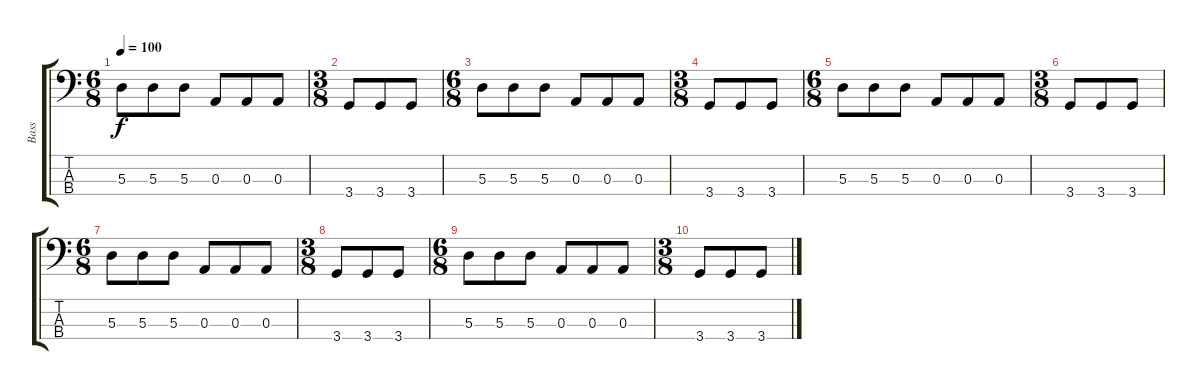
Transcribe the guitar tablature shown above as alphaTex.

\track ("Bass" "Bass") {instrument electricbassfinger}
\staff {score tabs}
\tuning (G2 D2 A1 E1) {hide}
\ts (6 8)
\tempo 100
\clef f4
\ks c
5.3.8{dy f} 5.3.8 5.3.8 0.3.8 0.3.8 0.3.8 |
\ts (3 8)
3.4.8 3.4.8 3.4.8 |
\ts (6 8)
5.3.8 5.3.8 5.3.8 0.3.8 0.3.8 0.3.8 |
\ts (3 8)
3.4.8 3.4.8 3.4.8 |
\ts (6 8)
5.3.8 5.3.8 5.3.8 0.3.8 0.3.8 0.3.8 |
\ts (3 8)
3.4.8 3.4.8 3.4.8 |
\ts (6 8)
5.3.8 5.3.8 5.3.8 0.3.8 0.3.8 0.3.8 |
\ts (3 8)
3.4.8 3.4.8 3.4.8 |
\ts (6 8)
5.3.8 5.3.8 5.3.8 0.3.8 0.3.8 0.3.8 |
\ts (3 8)
3.4.8 3.4.8 3.4.8
